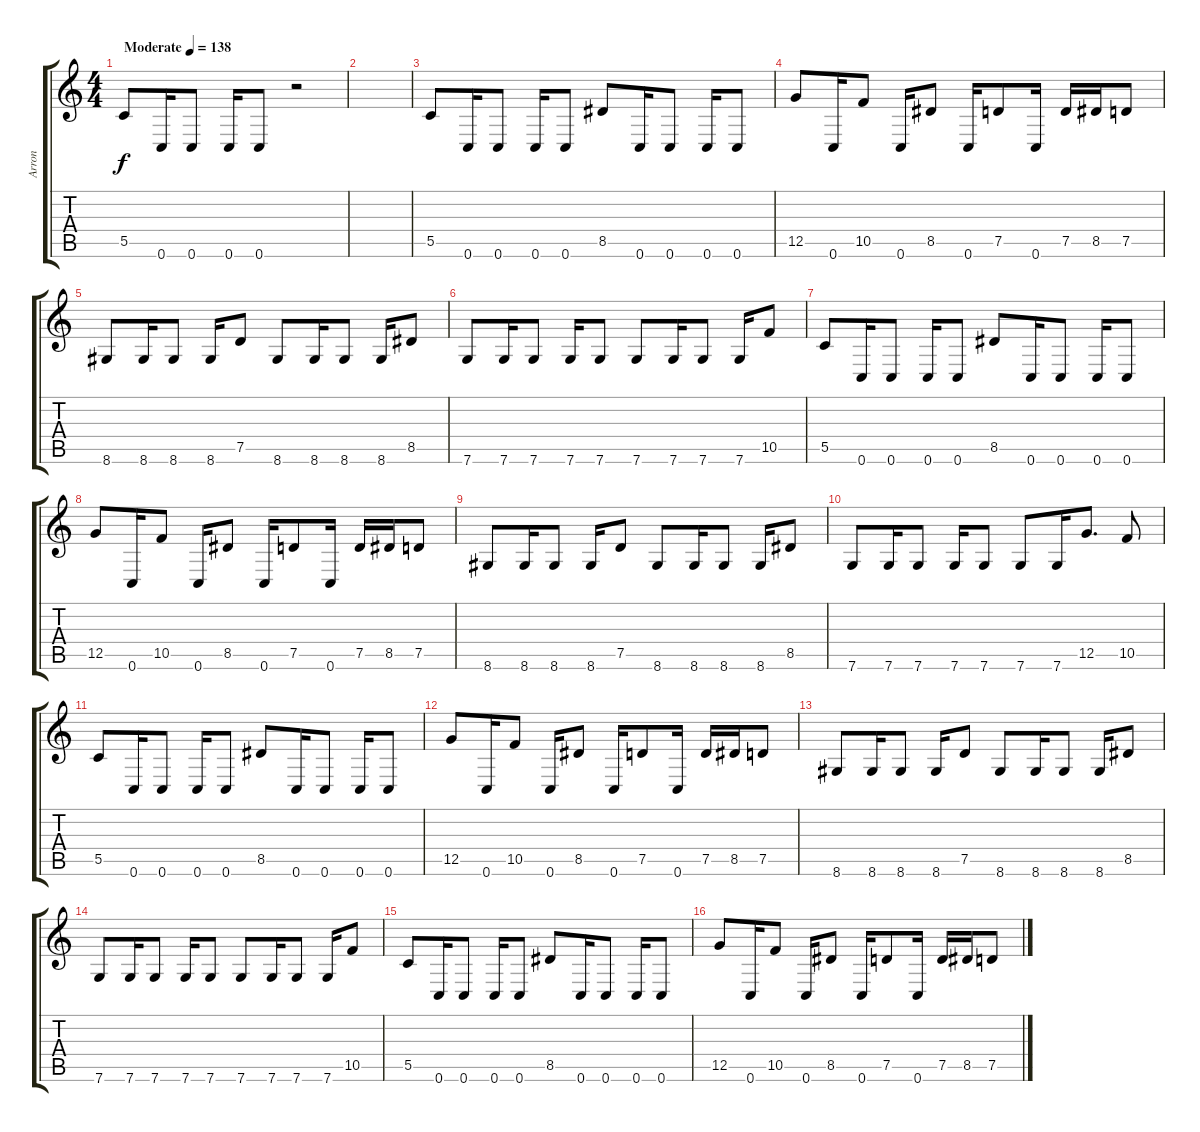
\track ("Arron" "Arron") {instrument distortionguitar}
\staff {score tabs}
\tuning (D4 A3 F3 C3 G2 C2) {hide}
\ts (4 4)
\tempo (138 "Moderate")
\clef g2
\ks c
5.5.8{dy f instrument distortionguitar} 0.6.16 0.6.8 0.6.16 0.6.8 r.2 |
|
5.5.8 0.6.16 0.6.8 0.6.16 0.6.8 8.5.8 0.6.16 0.6.8 0.6.16 0.6.8 |
12.5.8 0.6.16 10.5.8 0.6.16 8.5.8 0.6.16 7.5.8 0.6.16 7.5.16 8.5.16 7.5.8 |
8.6.8 8.6.16 8.6.8 8.6.16 7.5.8 8.6.8 8.6.16 8.6.8 8.6.16 8.5.8 |
7.6.8 7.6.16 7.6.8 7.6.16 7.6.8 7.6.8 7.6.16 7.6.8 7.6.16 10.5.8 |
5.5.8 0.6.16 0.6.8 0.6.16 0.6.8 8.5.8 0.6.16 0.6.8 0.6.16 0.6.8 |
12.5.8 0.6.16 10.5.8 0.6.16 8.5.8 0.6.16 7.5.8 0.6.16 7.5.16 8.5.16 7.5.8 |
8.6.8 8.6.16 8.6.8 8.6.16 7.5.8 8.6.8 8.6.16 8.6.8 8.6.16 8.5.8 |
7.6.8 7.6.16 7.6.8 7.6.16 7.6.8 7.6.8 7.6.16 12.5.8{d} 10.5.8 |
5.5.8 0.6.16 0.6.8 0.6.16 0.6.8 8.5.8 0.6.16 0.6.8 0.6.16 0.6.8 |
12.5.8 0.6.16 10.5.8 0.6.16 8.5.8 0.6.16 7.5.8 0.6.16 7.5.16 8.5.16 7.5.8 |
8.6.8 8.6.16 8.6.8 8.6.16 7.5.8 8.6.8 8.6.16 8.6.8 8.6.16 8.5.8 |
7.6.8 7.6.16 7.6.8 7.6.16 7.6.8 7.6.8 7.6.16 7.6.8 7.6.16 10.5.8 |
5.5.8 0.6.16 0.6.8 0.6.16 0.6.8 8.5.8 0.6.16 0.6.8 0.6.16 0.6.8 |
12.5.8 0.6.16 10.5.8 0.6.16 8.5.8 0.6.16 7.5.8 0.6.16 7.5.16 8.5.16 7.5.8
